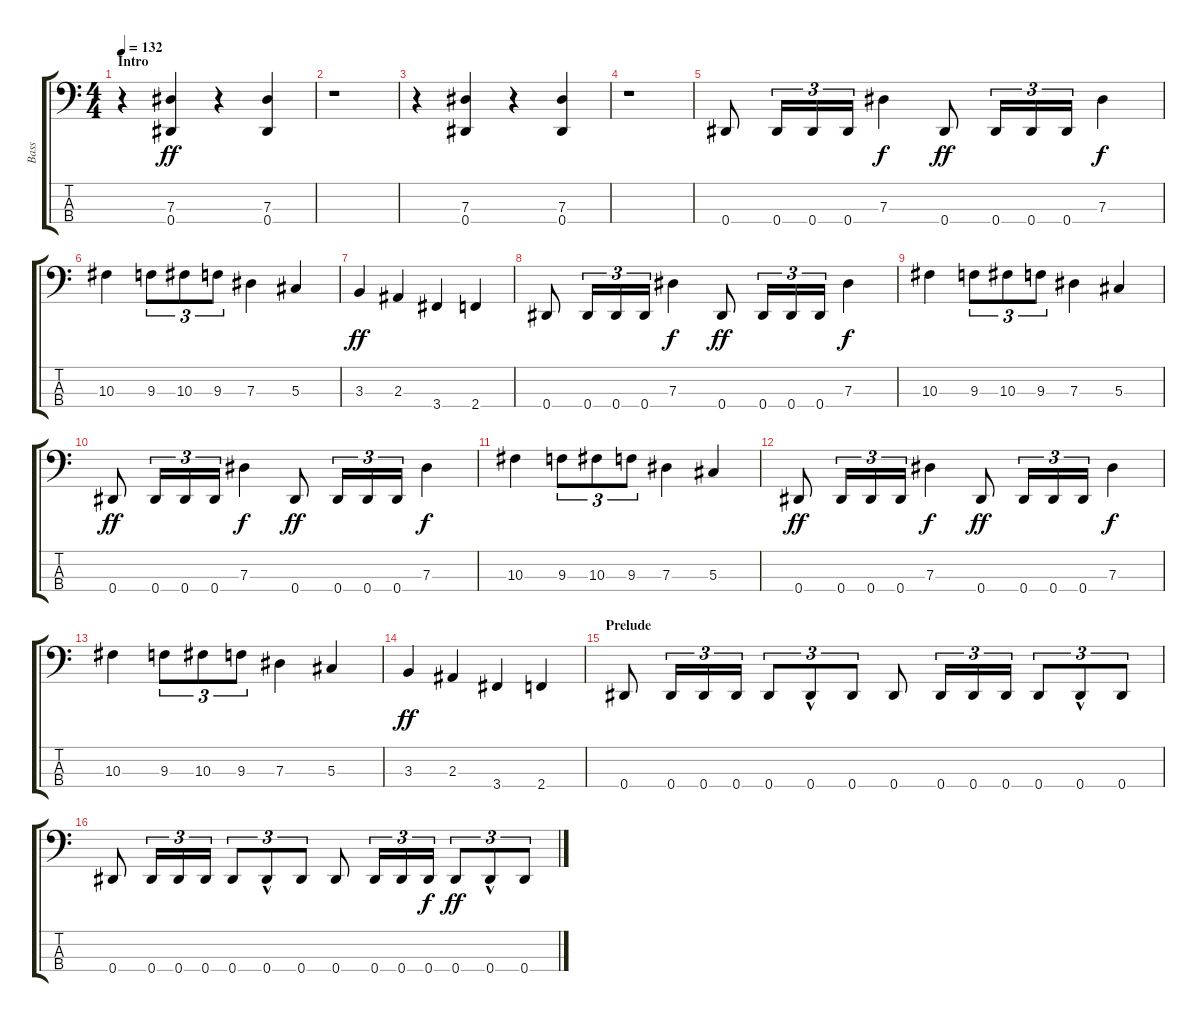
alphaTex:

\track ("Bass" "Bass") {instrument slapbass2}
\staff {score tabs}
\tuning (Gb2 Db2 Ab1 Eb1) {hide}
\ts (4 4)
\section ("" "Intro")
\tempo 132
\clef f4
\ks c
r.4{dy ff instrument slapbass2} (7.3 0.4).4 r.4 (7.3 0.4).4 |
r.1 |
r.4 (7.3 0.4).4 r.4 (7.3 0.4).4 |
r.1 |
0.4.8 0.4.16{tu (3 2)} 0.4.16{tu (3 2)} 0.4.16{tu (3 2)} 7.3.4{dy f} 0.4.8{dy ff} 0.4.16{tu (3 2)} 0.4.16{tu (3 2)} 0.4.16{tu (3 2)} 7.3.4{dy f} |
10.3.4 9.3.8{tu (3 2)} 10.3.8{tu (3 2)} 9.3.8{tu (3 2)} 7.3.4 5.3.4 |
3.3.4{dy ff} 2.3.4 3.4.4 2.4.4 |
0.4.8 0.4.16{tu (3 2)} 0.4.16{tu (3 2)} 0.4.16{tu (3 2)} 7.3.4{dy f} 0.4.8{dy ff} 0.4.16{tu (3 2)} 0.4.16{tu (3 2)} 0.4.16{tu (3 2)} 7.3.4{dy f} |
10.3.4 9.3.8{tu (3 2)} 10.3.8{tu (3 2)} 9.3.8{tu (3 2)} 7.3.4 5.3.4 |
0.4.8{dy ff} 0.4.16{tu (3 2)} 0.4.16{tu (3 2)} 0.4.16{tu (3 2)} 7.3.4{dy f} 0.4.8{dy ff} 0.4.16{tu (3 2)} 0.4.16{tu (3 2)} 0.4.16{tu (3 2)} 7.3.4{dy f} |
10.3.4 9.3.8{tu (3 2)} 10.3.8{tu (3 2)} 9.3.8{tu (3 2)} 7.3.4 5.3.4 |
0.4.8{dy ff} 0.4.16{tu (3 2)} 0.4.16{tu (3 2)} 0.4.16{tu (3 2)} 7.3.4{dy f} 0.4.8{dy ff} 0.4.16{tu (3 2)} 0.4.16{tu (3 2)} 0.4.16{tu (3 2)} 7.3.4{dy f} |
10.3.4 9.3.8{tu (3 2)} 10.3.8{tu (3 2)} 9.3.8{tu (3 2)} 7.3.4 5.3.4 |
3.3.4{dy ff} 2.3.4 3.4.4 2.4.4 |
\section ("" "Prelude")
0.4.8 0.4.16{tu (3 2)} 0.4.16{tu (3 2)} 0.4.16{tu (3 2)} 0.4.8{tu (3 2)} 0.4{hac}.8{tu (3 2)} 0.4.8{tu (3 2)} 0.4.8 0.4.16{tu (3 2)} 0.4.16{tu (3 2)} 0.4.16{tu (3 2)} 0.4.8{tu (3 2)} 0.4{hac}.8{tu (3 2)} 0.4.8{tu (3 2)} |
0.4.8 0.4.16{tu (3 2)} 0.4.16{tu (3 2)} 0.4.16{tu (3 2)} 0.4.8{tu (3 2)} 0.4{hac}.8{tu (3 2)} 0.4.8{tu (3 2)} 0.4.8 0.4.16{tu (3 2)} 0.4.16{tu (3 2)} 0.4.16{tu (3 2) dy f} 0.4.8{tu (3 2) dy ff} 0.4{hac}.8{tu (3 2)} 0.4.8{tu (3 2)}
